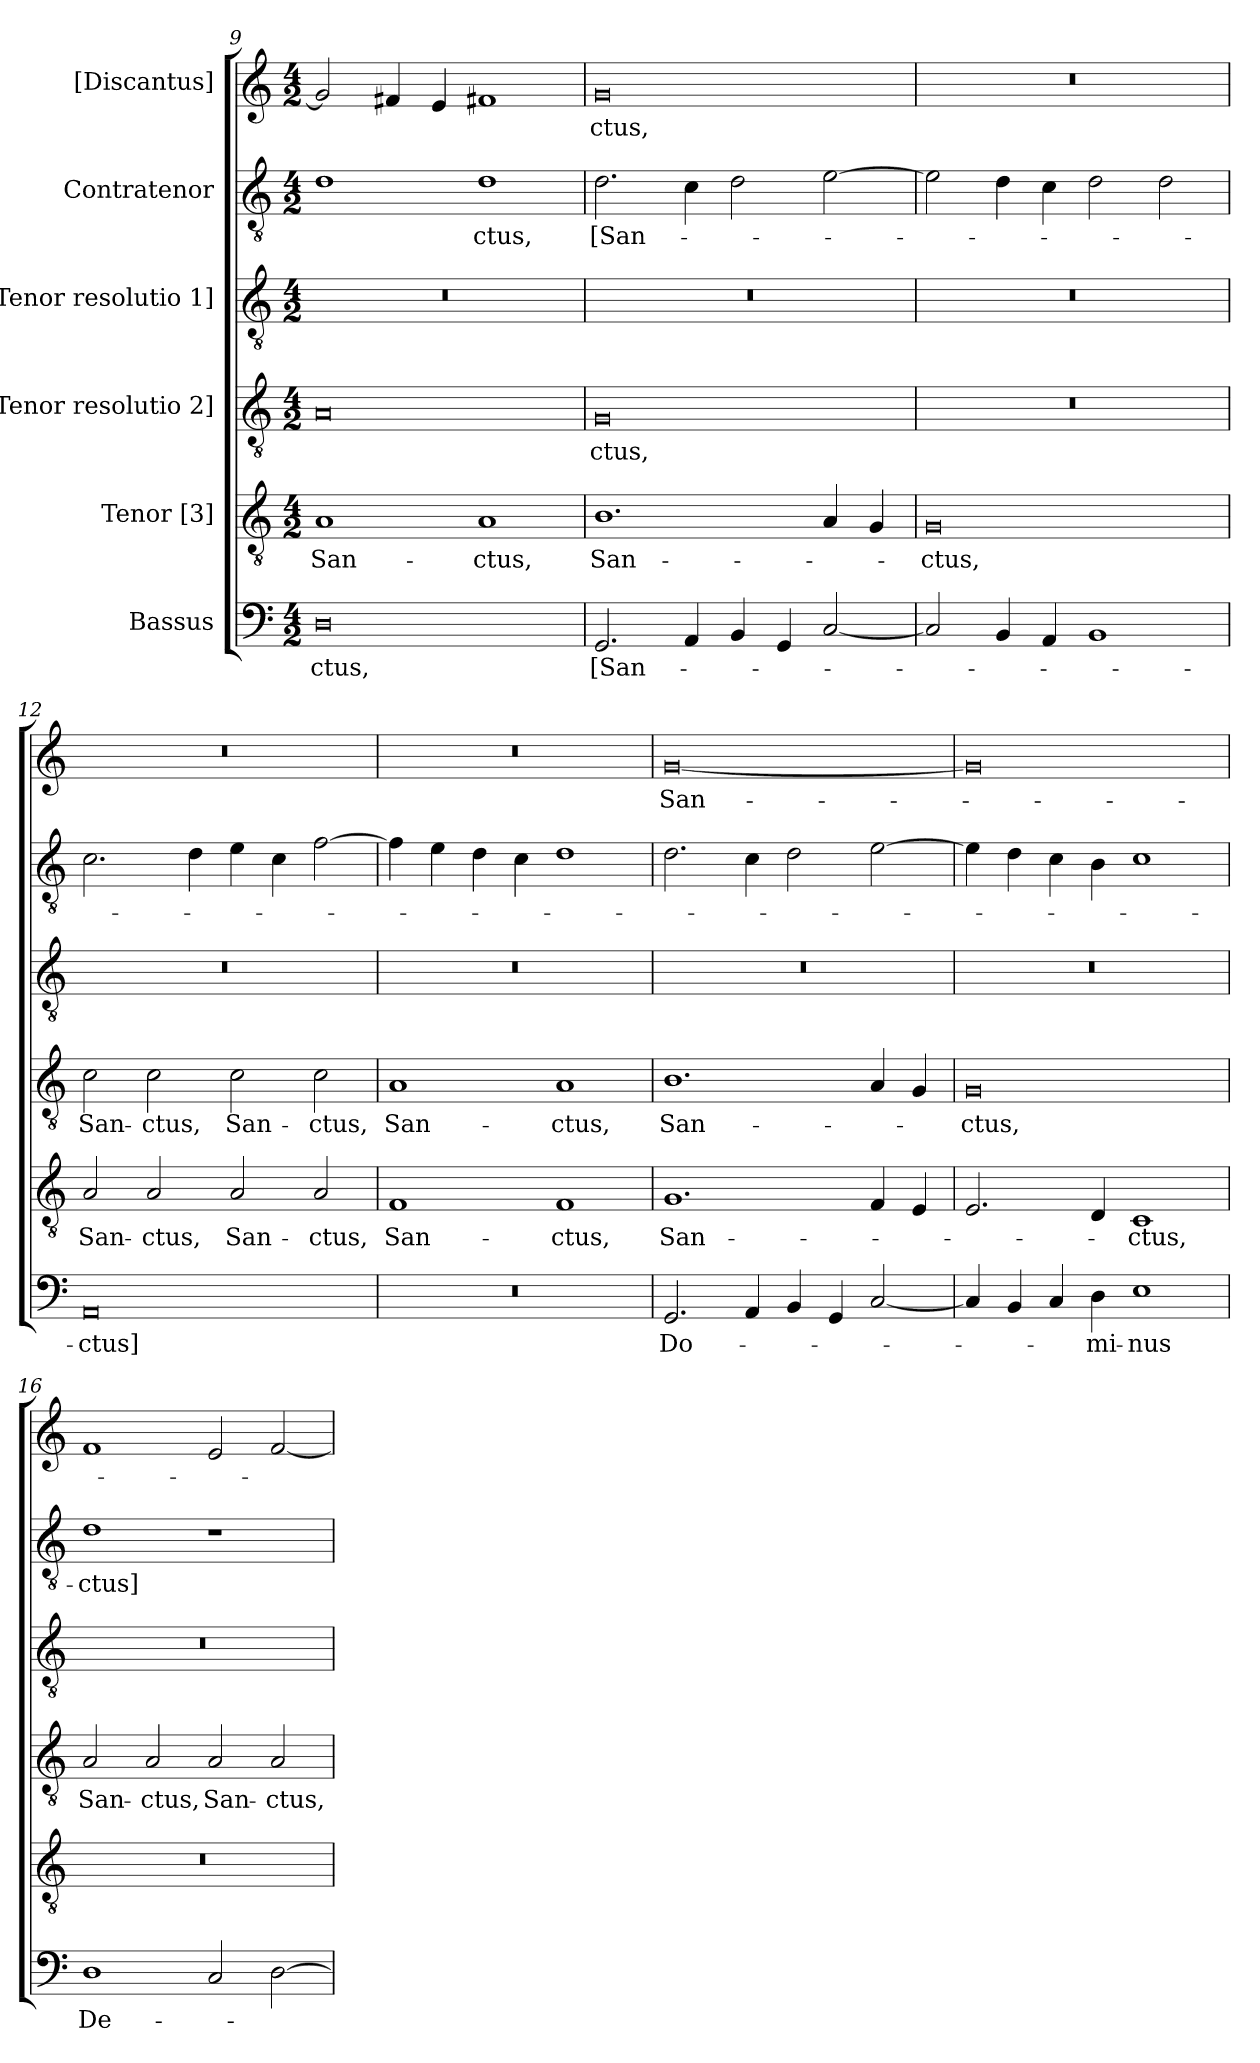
**kern	**text	**kern	**text	**kern	**text	**kern	**kern	**text	**kern	**text
*part6	*part6	*part5	*part5	*part4	*part4	*part3	*part2	*part2	*part1	*part1
*staff6	*staff6	*staff5	*staff5	*staff4	*staff4	*staff3	*staff2	*staff2	*staff1	*staff1
*I"Bassus	*	*I"Tenor [3]	*	*I"[Tenor resolutio 2]	*	*I"[Tenor resolutio 1]	*I"Contratenor	*	*I"[Discantus]	*
*clefF4	*	*clefGv2	*	*clefGv2	*	*clefGv2	*clefGv2	*	*clefG2	*
*k[]	*	*k[]	*	*k[]	*	*k[]	*k[]	*	*k[]	*
*M4/2	*	*M4/2	*	*M4/2	*	*M4/2	*M4/2	*	*M4/2	*
=9	=9	=9	=9	=9	=9	=9	=9	=9	=9	=9
0D\	-ctus,	1A/	San-	0A/	.	0r	1d\	.	2g/]	.
.	.	.	.	.	.	.	.	.	4f#X/	.
.	.	.	.	.	.	.	.	.	4e/	.
.	.	1A/	-ctus,	.	.	.	1d\	-ctus,	1f#X/	.
=10	=10	=10	=10	=10	=10	=10	=10	=10	=10	=10
2.GG/	[San-	1.B\	San-	0G/	-ctus,	0r	2.d\	[San-	0g/	-ctus,
4AA/	.	.	.	.	.	.	4c\	.	.	.
4BB/	.	.	.	.	.	.	2d\	.	.	.
4GG/	.	.	.	.	.	.	.	.	.	.
[2C/	.	4A/	.	.	.	.	[2e\	.	.	.
.	.	4G/	.	.	.	.	.	.	.	.
=11	=11	=11	=11	=11	=11	=11	=11	=11	=11	=11
2C/]	.	0G/	-ctus,	0r	.	0r	2e\]	.	0r	.
4BB/	.	.	.	.	.	.	4d\	.	.	.
4AA/	.	.	.	.	.	.	4c\	.	.	.
1BB/	.	.	.	.	.	.	2d\	.	.	.
.	.	.	.	.	.	.	2d\	.	.	.
=12	=12	=12	=12	=12	=12	=12	=12	=12	=12	=12
0AA/	-ctus]	2A/	San-	2c\	San-	0r	2.c\	.	0r	.
.	.	2A/	-ctus,	2c\	-ctus,	.	.	.	.	.
.	.	.	.	.	.	.	4d\	.	.	.
.	.	2A/	San-	2c\	San-	.	4e\	.	.	.
.	.	.	.	.	.	.	4c\	.	.	.
.	.	2A/	-ctus,	2c\	-ctus,	.	[2f\	.	.	.
=13	=13	=13	=13	=13	=13	=13	=13	=13	=13	=13
0r	.	1F/	San-	1A/	San-	0r	4f\]	.	0r	.
.	.	.	.	.	.	.	4e\	.	.	.
.	.	.	.	.	.	.	4d\	.	.	.
.	.	.	.	.	.	.	4c\	.	.	.
.	.	1F/	-ctus,	1A/	-ctus,	.	1d\	.	.	.
=14	=14	=14	=14	=14	=14	=14	=14	=14	=14	=14
2.GG/	Do-	1.G/	San-	1.B\	San-	0r	2.d\	.	[0g/	San-
4AA/	.	.	.	.	.	.	4c\	.	.	.
4BB/	.	.	.	.	.	.	2d\	.	.	.
4GG/	.	.	.	.	.	.	.	.	.	.
[2C/	.	4F/	.	4A/	.	.	[2e\	.	.	.
.	.	4E/	.	4G/	.	.	.	.	.	.
=15	=15	=15	=15	=15	=15	=15	=15	=15	=15	=15
4C/]	.	2.E/	.	0G/	-ctus,	0r	4e\]	.	0g/]	.
4BB/	.	.	.	.	.	.	4d\	.	.	.
4C/	.	.	.	.	.	.	4c\	.	.	.
4D\	-mi-	4D/	.	.	.	.	4B\	.	.	.
1E\	-nus	1C/	-ctus,	.	.	.	1c\	.	.	.
=16	=16	=16	=16	=16	=16	=16	=16	=16	=16	=16
1D\	De-	0r	.	2A/	San-	0r	1d\	-ctus]	1f/	.
.	.	.	.	2A/	-ctus,	.	.	.	.	.
2C/	.	.	.	2A/	San-	.	1r	.	2e/	.
[2D\	.	.	.	2A/	-ctus,	.	.	.	[2f/	.
=	=	=	=	=	=	=	=	=	=	=
*-	*-	*-	*-	*-	*-	*-	*-	*-	*-	*-
